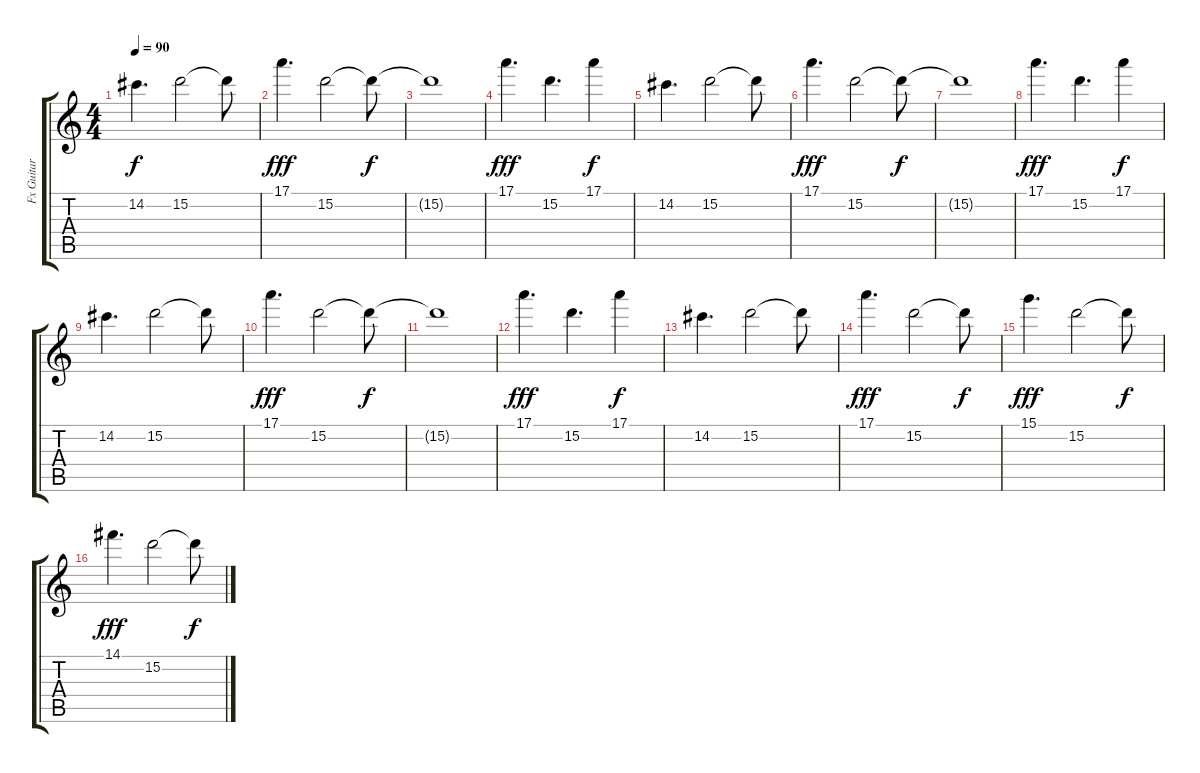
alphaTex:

\track ("Fx Guitar" "Fx Guitar") {instrument electricguitarjazz}
\staff {score tabs}
\tuning (E4 B3 G3 D3 A2 D2) {hide}
\ts (4 4)
\tempo 90
\clef g2
\ks c
14.2.4{d dy f} 15.2.2 15.2{t}.8 |
17.1.4{d dy fff} 15.2.2 15.2{t}.8{dy f} |
15.2{t}.1 |
17.1.4{d dy fff} 15.2.4{d} 17.1.4{dy f} |
14.2.4{d} 15.2.2 15.2{t}.8 |
17.1.4{d dy fff} 15.2.2 15.2{t}.8{dy f} |
15.2{t}.1 |
17.1.4{d dy fff} 15.2.4{d} 17.1.4{dy f} |
14.2.4{d} 15.2.2 15.2{t}.8 |
17.1.4{d dy fff} 15.2.2 15.2{t}.8{dy f} |
15.2{t}.1 |
17.1.4{d dy fff} 15.2.4{d} 17.1.4{dy f} |
14.2.4{d} 15.2.2 15.2{t}.8 |
17.1.4{d dy fff} 15.2.2 15.2{t}.8{dy f} |
15.1.4{d dy fff} 15.2.2 15.2{t}.8{dy f} |
14.1.4{d dy fff} 15.2.2 15.2{t}.8{dy f}
